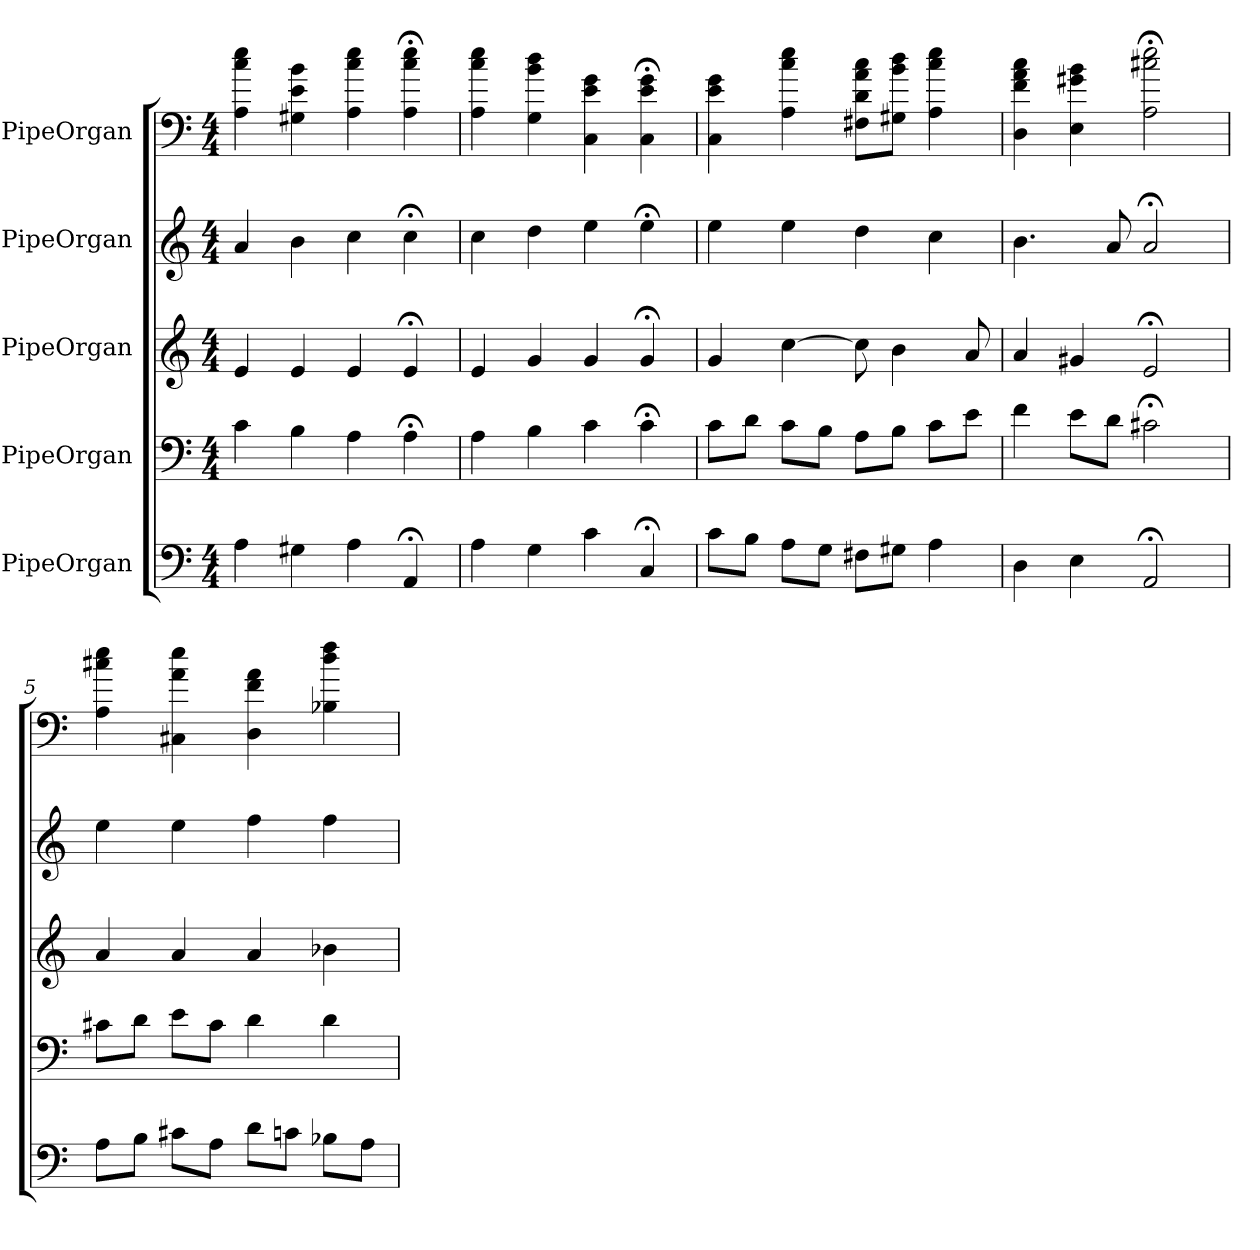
**kern	**kern	**kern	**kern	**kern
*part5	*part4	*part3	*part2	*part1
*staff5	*staff4	*staff3	*staff2	*staff1
*I"PipeOrgan	*I"PipeOrgan	*I"PipeOrgan	*I"PipeOrgan	*I"PipeOrgan
*clefF4	*clefF4	*clefG2	*clefG2	*
*k[]	*k[]	*k[]	*k[]	*k[]
*a:	*a:	*a:	*a:	*a:
*M4/4	*M4/4	*M4/4	*M4/4	*M4/4
*MM60	*MM60	*MM60	*MM60	*MM60
=1	=1	=1	=1	=1
4A	4c	4e	4a	4A 4cc 4ee
4G#X	4B	4e	4b	4G#X 4e 4b
4A	4A	4e	4cc	4A 4cc 4ee
4AA;<	4A;<	4e;<	4cc;<	4A;< 4cc;< 4ee;<
=2	=2	=2	=2	=2
4A	4A	4e	4cc	4A 4cc 4ee
4G	4B	4g	4dd	4G 4b 4dd
4c	4c	4g	4ee	4C 4e 4g
4C;<	4c;<	4g;<	4ee;<	4C;< 4e;< 4g;<
=3	=3	=3	=3	=3
8c\L	8c\L	4g	4ee	4C 4e 4g
8B\J	8d\J	.	.	.
8A\L	8c\L	[4cc	4ee	4A 4cc 4ee
8G\J	8B\J	.	.	.
8F#X\L	8A\L	8cc]	4dd	8F#X 8d 8a 8ccL
8G#X\J	8B\J	4b	.	8G#X 8b 8ddJ
4A	8c\L	.	4cc	4A 4cc 4ee
.	8e\J	8a	.	.
=4	=4	=4	=4	=4
4D	4f	4a	4.b	4D 4f 4a 4cc
4E	8e\L	4g#X	.	4E 4g#X 4b
.	8d\J	.	8a	.
2AA;<	2c#X;<	2e;<	2a;<	2A;< 2cc#X;< 2ee;<
=5	=5	=5	=5	=5
8A\L	8c#X\L	4a	4ee	4A 4cc#X 4ee
8B\J	8d\J	.	.	.
8c#X\L	8e\L	4a	4ee	4C#X 4a 4ee
8A\J	8c#\J	.	.	.
8d\L	4d	4a	4ff	4D 4f 4a
8cn\J	.	.	.	.
8B-X\L	4d	4b-X	4ff	4B-X 4dd 4ff
8A\J	.	.	.	.
=	=	=	=	=
*-	*-	*-	*-	*-
